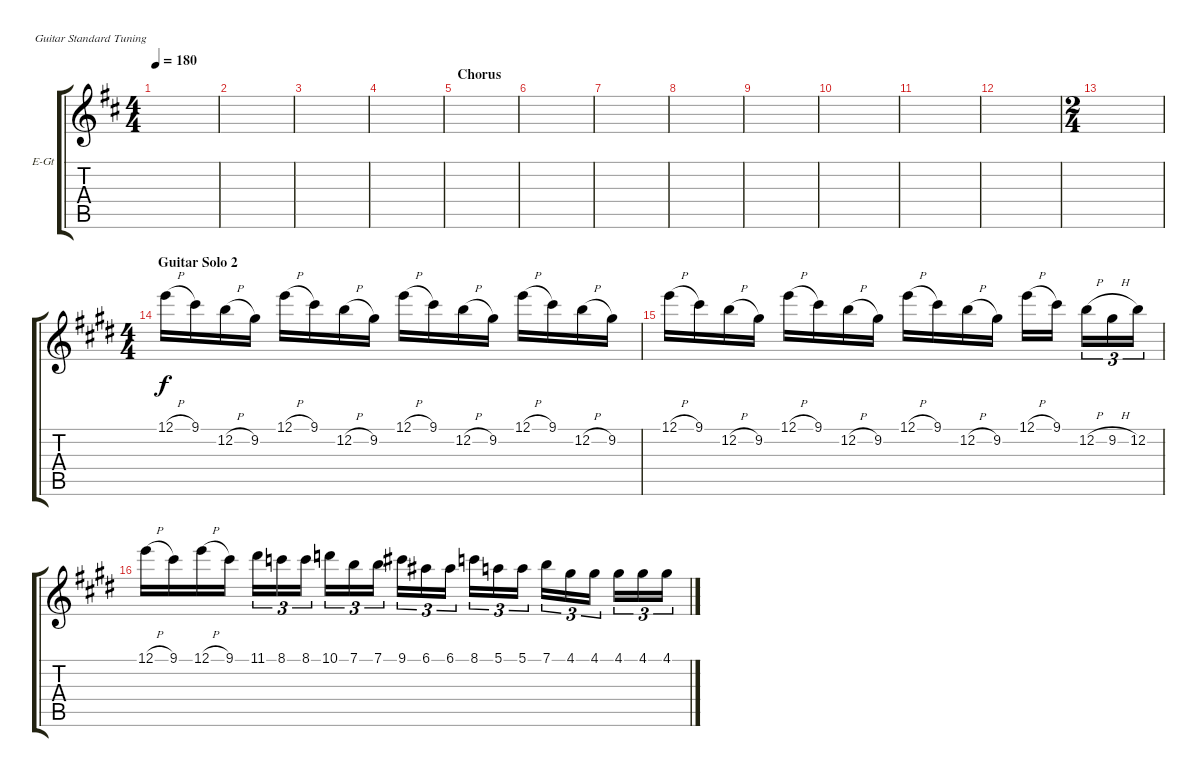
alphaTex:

\defaultSystemsLayout 4
\bracketExtendMode groupsimilarinstruments
\firstSystemTrackNameOrientation horizontal
\otherSystemsTrackNameOrientation horizontal
\track ("Kirk Hammett (Lead)" "E-Gt") {instrument distortionguitar}
\staff {score tabs}
\tuning (E4 B3 G3 D3 A2 E2)
\ts (4 4)
\tempo 180
\clef g2
\ks d
|
|
|
|
\section ("" "Chorus")
|
|
|
|
|
|
|
|
\ts (2 4)
|
\ts (4 4)
\section ("" "Guitar Solo 2")
\ks e
12.1{h}.16 9.1.16 12.2{h}.16 9.2.16 12.1{h}.16 9.1.16 12.2{h}.16 9.2.16 12.1{h}.16 9.1.16 12.2{h}.16 9.2.16 12.1{h}.16 9.1.16 12.2{h}.16 9.2.16 |
12.1{h}.16 9.1.16 12.2{h}.16 9.2.16 12.1{h}.16 9.1.16 12.2{h}.16 9.2.16 12.1{h}.16 9.1.16 12.2{h}.16 9.2.16 12.1{h}.16 9.1.16 12.2{h}.16{tu (3 2)} 9.2{h}.16{tu (3 2)} 12.2.16{tu (3 2)} |
12.1{h}.16 9.1.16 12.1{h}.16 9.1.16 11.1.16{tu (3 2)} 8.1.16{tu (3 2)} 8.1.16{tu (3 2)} 10.1.16{tu (3 2)} 7.1.16{tu (3 2)} 7.1.16{tu (3 2)} 9.1.16{tu (3 2)} 6.1.16{tu (3 2)} 6.1.16{tu (3 2)} 8.1.16{tu (3 2)} 5.1.16{tu (3 2)} 5.1.16{tu (3 2)} 7.1.16{tu (3 2)} 4.1.16{tu (3 2)} 4.1.16{tu (3 2)} 4.1.16{tu (3 2)} 4.1.16{tu (3 2)} 4.1.16{tu (3 2)}
